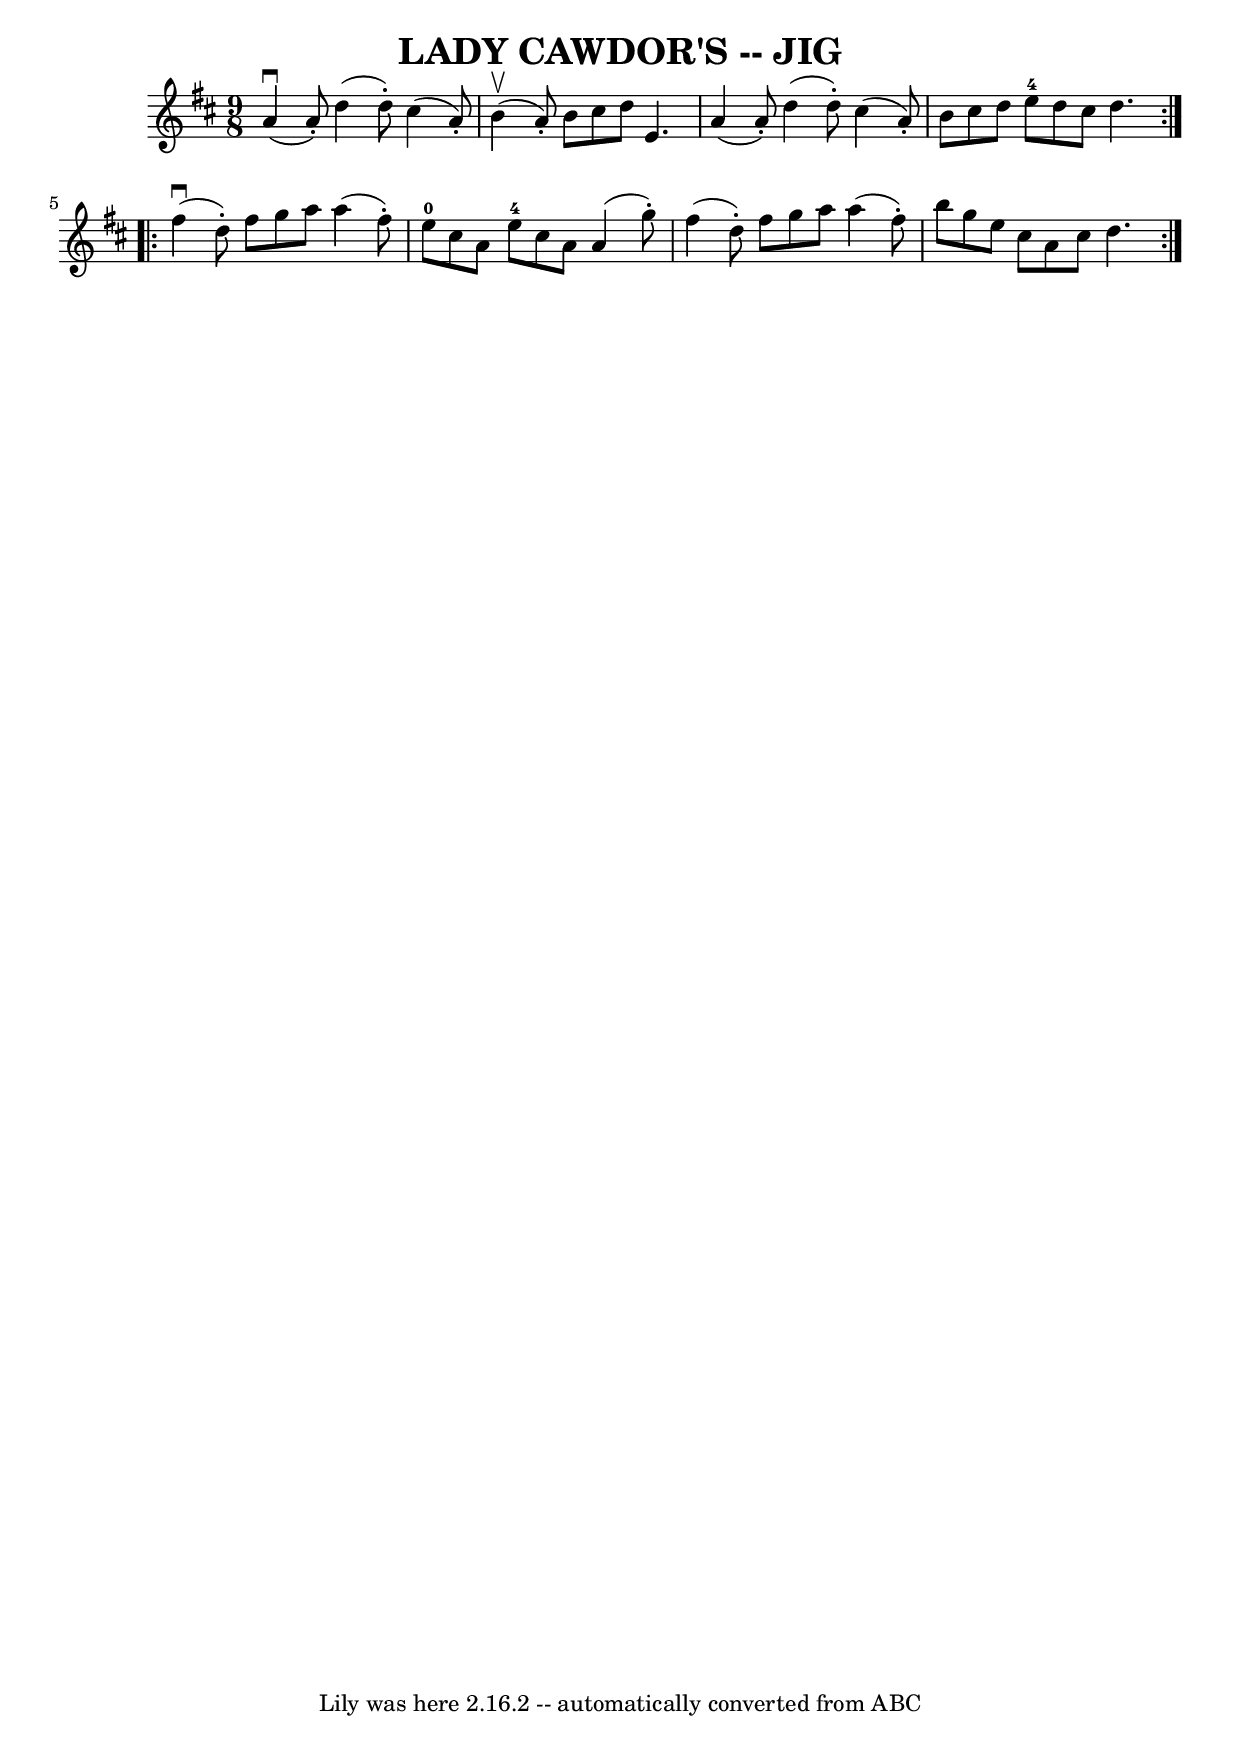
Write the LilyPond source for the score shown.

\version "2.7.40"
\include "Mammoth.ily"
\header {
	%% book = "Ryan's Mammoth Collection of Fiddle Tunes"
	crossRefNumber = "1"
	footnotes = ""
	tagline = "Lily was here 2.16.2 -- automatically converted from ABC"
	title = "LADY CAWDOR'S -- JIG"
}
voicedefault =  {
\set Score.defaultBarType = "empty"

\repeat volta 2 {
\time 9/8 \key d \major a'4 (^\downbow a'8 -.) d''4 (d''8 -.)   
cis''4 (a'8 -.)   |
 b'4 (^\upbow a'8 -.) b'8 cis''8    
d''8 e'4.        |
 a'4 (a'8 -.) d''4 (d''8 -.) cis''4 
(a'8 -.)   |
 b'8 cis''8 d''8 e''8-4 d''8    
cis''8 d''4.    }     \repeat volta 2 { fis''4 (^\downbow d''8 -.)   
fis''8 g''8 a''8 a''4 (fis''8 -.)   |
 e''8-0   
cis''8 a'8 e''8-4 cis''8 a'8 a'4 (g''8 -.)       
|
 fis''4 (d''8 -.) fis''8 g''8 a''8 a''4 (fis''8 -. 
-)   |
 b''8 g''8 e''8 cis''8 a'8 cis''8 d''4.    }   
}

\score{
    <<

	\context Staff="default"
	{
	    \voicedefault 
	}

    >>
	\layout {
	}
	\midi {}
}
